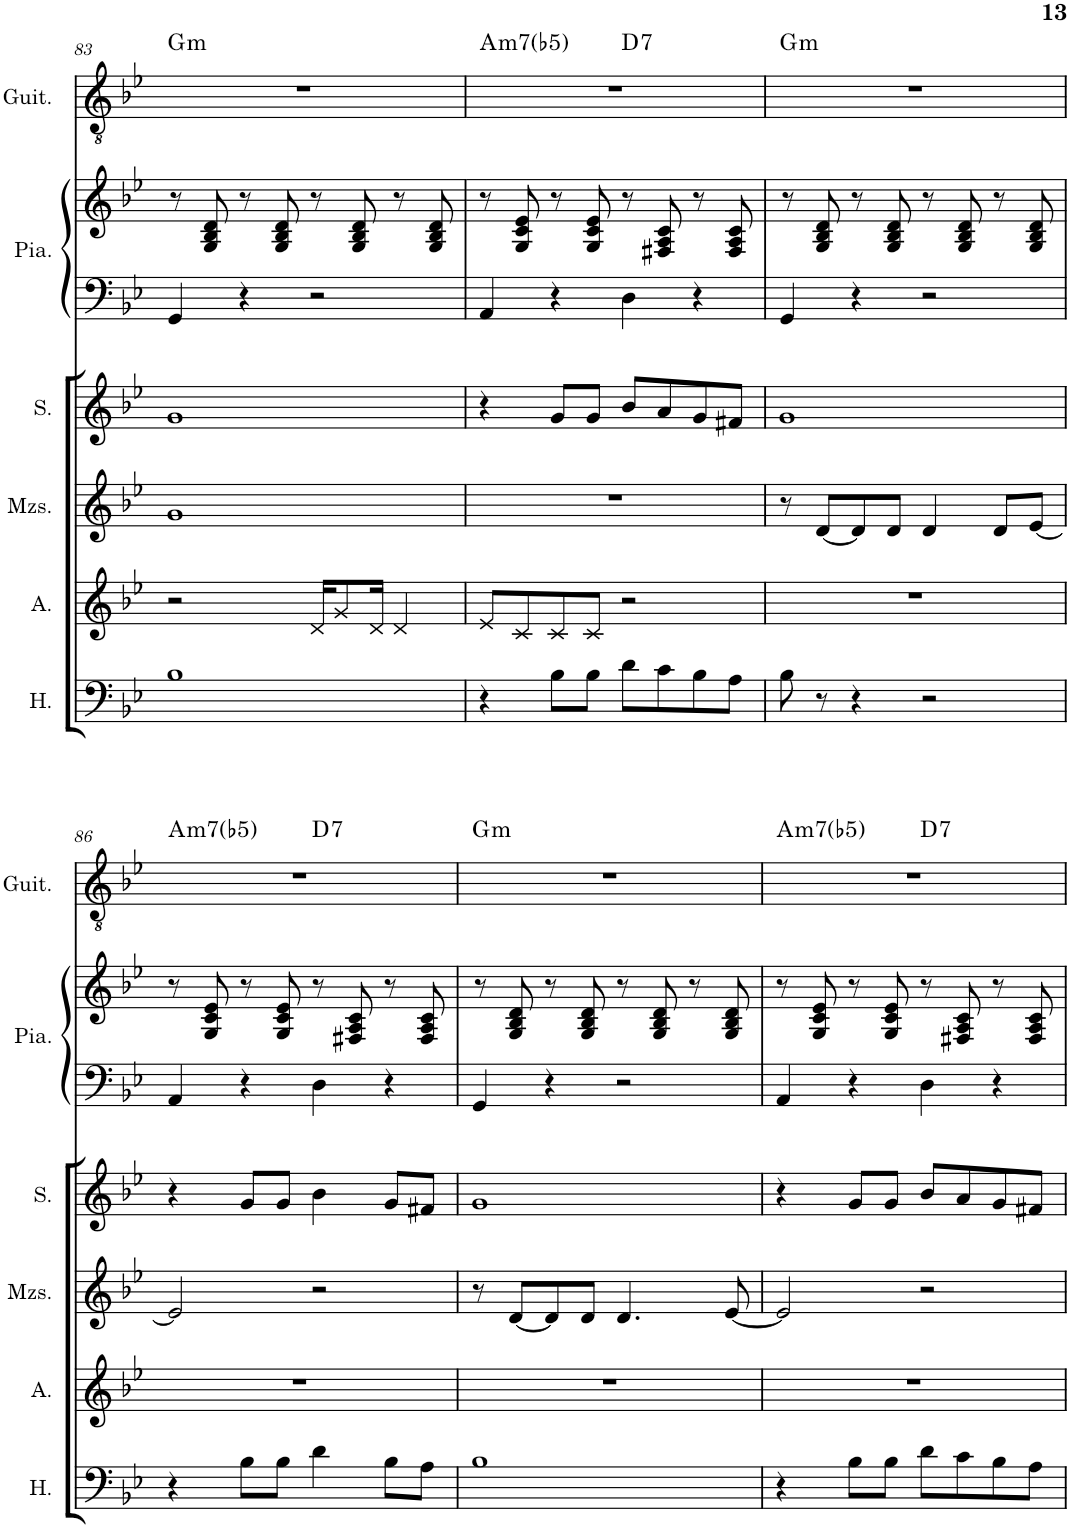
**kern	**kern	**kern	**kern	**kern	**kern	**kern	**harte
*part6	*part5	*part4	*part3	*part2	*part2	*part1	*part1
*staff7	*staff6	*staff5	*staff4	*staff3	*staff2	*staff1	*
*I"Hommes	*I"Alto	*I"Mezzo-soprano	*I"Soprano	*I"Piano	*	*I"Guitare acoustique	*
*I'H.	*I'A.	*I'Mzs.	*I'S.	*I'Pia.	*	*I'Guit.	*
!!LO:PB:g=z
*clefF4	*clefG2	*clefG2	*clefG2	*clefF4	*clefG2	*clefGv2	*
*k[b-e-]	*k[b-e-]	*k[b-e-]	*k[b-e-]	*k[b-e-]	*k[b-e-]	*k[b-e-]	*
*M4/4	*M4/4	*M4/4	*M4/4	*M4/4	*M4/4	*M4/4	*
=83	=83	=83	=83	=83	=83	=83	=83
!	!	!	!	!	!	!	!LO:H:kt=m
1B-	2r	1g	1g	4GG/	8r	1r	G:min
.	.	.	.	.	8G/ 8B-/ 8d/	.	.
.	.	.	.	4r	8r	.	.
.	.	.	.	.	8G/ 8B-/ 8d/	.	.
.	16d/KL	.	.	2r	8r	.	.
.	8g/	.	.	.	.	.	.
.	.	.	.	.	8G/ 8B-/ 8d/	.	.
.	16d/Jk	.	.	.	.	.	.
.	4d/	.	.	.	8r	.	.
.	.	.	.	.	8G/ 8B-/ 8d/	.	.
=84	=84	=84	=84	=84	=84	=84	=84
!	!	!	!	!	!	!	!LO:H:kt=m7(b5)
*	*	*	*	*	*	*^	*
4r	8e-/L	1r	4r	4AA/	8r	1r	2ryy	A:hdim7
.	8c/	.	.	.	8G/ 8c/ 8e-/	.	.	.
8B-\L	8c/	.	8g/L	4r	8r	.	.	.
8B-\J	8c/J	.	8g/J	.	8G/ 8c/ 8e-/	.	.	.
!	!	!	!	!	!	!	!	!LO:H:kt=7
8d\L	2r	.	8b-/L	4D\	8r	.	2ryy	D:7
8c\	.	.	8a/	.	8F#X/ 8A/ 8c/	.	.	.
8B-\	.	.	8g/	4r	8r	.	.	.
8A\J	.	.	8f#X/J	.	8F#/ 8A/ 8c/	.	.	.
=85	=85	=85	=85	=85	=85	=85	=85	=85
!	!	!	!	!	!	!	!	!LO:H:kt=m
*	*	*	*	*	*	*v	*v	*
8B-\	1r	8r	1g	4GG/	8r	1r	G:min
8r	.	[8d/L	.	.	8G/ 8B-/ 8d/	.	.
4r	.	8d/]	.	4r	8r	.	.
.	.	8d/J	.	.	8G/ 8B-/ 8d/	.	.
2r	.	4d/	.	2r	8r	.	.
.	.	.	.	.	8G/ 8B-/ 8d/	.	.
.	.	8d/L	.	.	8r	.	.
.	.	[8e-/J	.	.	8G/ 8B-/ 8d/	.	.
!!LO:LB:g=z
=86	=86	=86	=86	=86	=86	=86	=86
!	!	!	!	!	!	!	!LO:H:kt=m7(b5)
*	*	*	*	*	*	*^	*
4r	1r	2e-/]	4r	4AA/	8r	1r	2ryy	A:hdim7
.	.	.	.	.	8G/ 8c/ 8e-/	.	.	.
8B-\L	.	.	8g/L	4r	8r	.	.	.
8B-\J	.	.	8g/J	.	8G/ 8c/ 8e-/	.	.	.
!	!	!	!	!	!	!	!	!LO:H:kt=7
4d\	.	2r	4b-\	4D\	8r	.	2ryy	D:7
.	.	.	.	.	8F#X/ 8A/ 8c/	.	.	.
8B-\L	.	.	8g/L	4r	8r	.	.	.
8A\J	.	.	8f#X/J	.	8F#/ 8A/ 8c/	.	.	.
=87	=87	=87	=87	=87	=87	=87	=87	=87
!	!	!	!	!	!	!	!	!LO:H:kt=m
*	*	*	*	*	*	*v	*v	*
1B-	1r	8r	1g	4GG/	8r	1r	G:min
.	.	[8d/L	.	.	8G/ 8B-/ 8d/	.	.
.	.	8d/]	.	4r	8r	.	.
.	.	8d/J	.	.	8G/ 8B-/ 8d/	.	.
.	.	4.d/	.	2r	8r	.	.
.	.	.	.	.	8G/ 8B-/ 8d/	.	.
.	.	.	.	.	8r	.	.
.	.	[8e-/	.	.	8G/ 8B-/ 8d/	.	.
=88	=88	=88	=88	=88	=88	=88	=88
!	!	!	!	!	!	!	!LO:H:kt=m7(b5)
*	*	*	*	*	*	*^	*
4r	1r	2e-/]	4r	4AA/	8r	1r	2ryy	A:hdim7
.	.	.	.	.	8G/ 8c/ 8e-/	.	.	.
8B-\L	.	.	8g/L	4r	8r	.	.	.
8B-\J	.	.	8g/J	.	8G/ 8c/ 8e-/	.	.	.
!	!	!	!	!	!	!	!	!LO:H:kt=7
8d\L	.	2r	8b-/L	4D\	8r	.	2ryy	D:7
8c\	.	.	8a/	.	8F#X/ 8A/ 8c/	.	.	.
8B-\	.	.	8g/	4r	8r	.	.	.
8A\J	.	.	8f#X/J	.	8F#/ 8A/ 8c/	.	.	.
*	*	*	*	*	*	*v	*v	*
=	=	=	=	=	=	=	=
*-	*-	*-	*-	*-	*-	*-	*-
